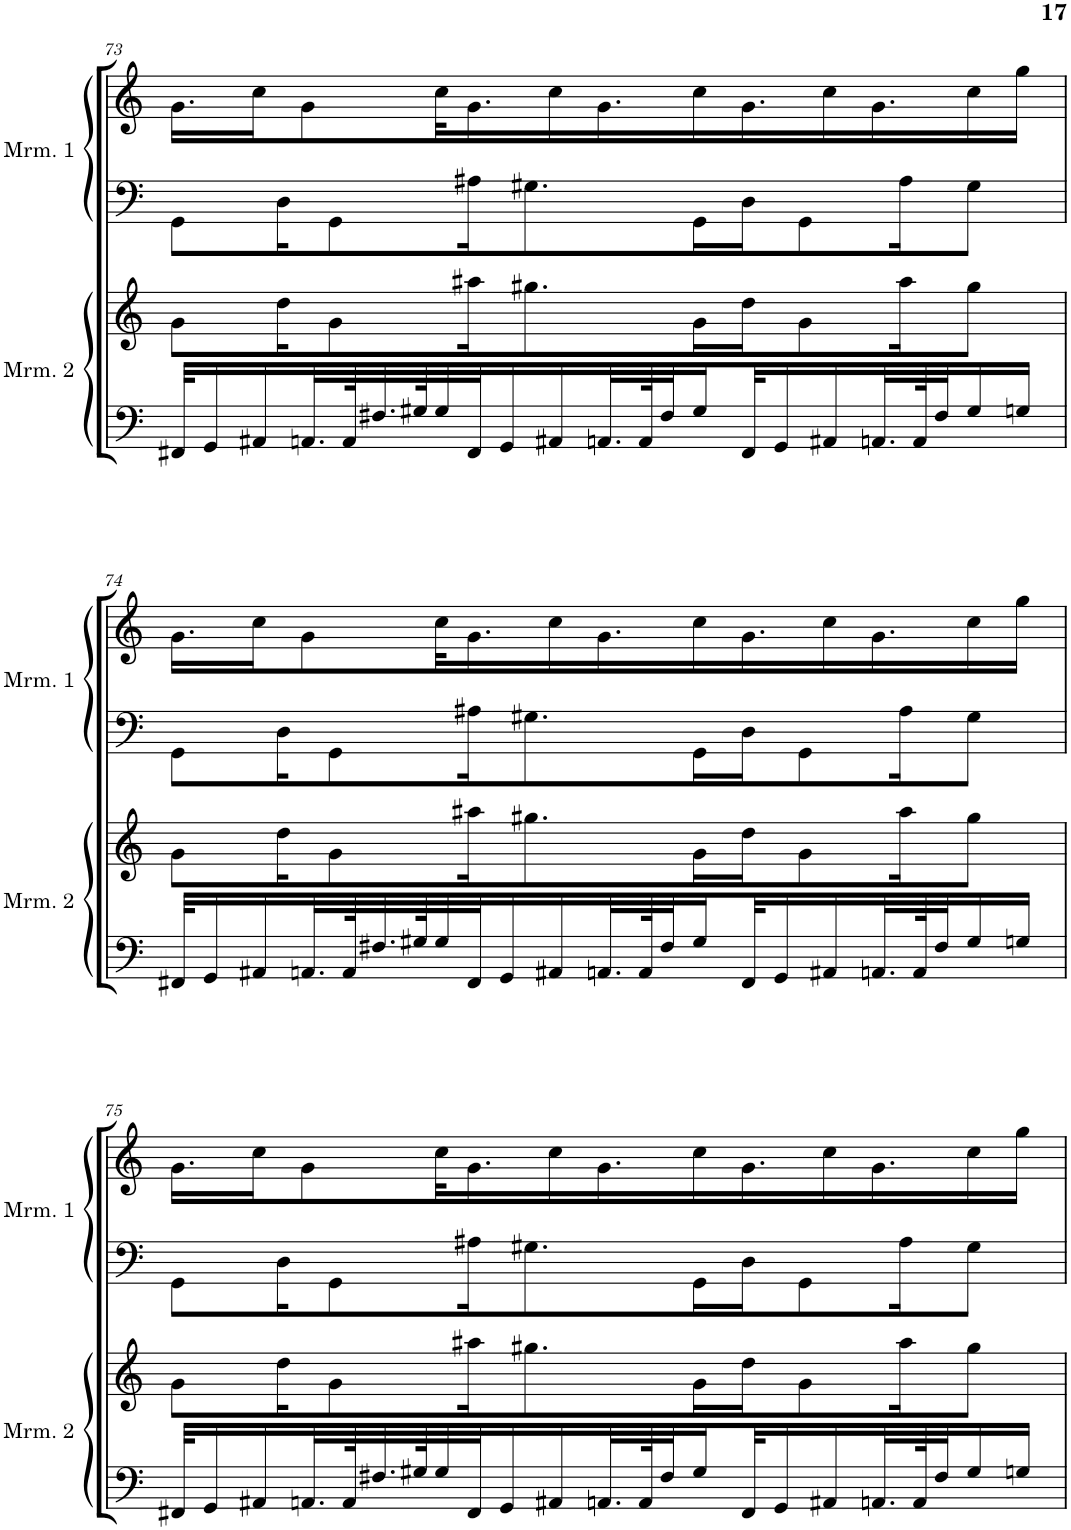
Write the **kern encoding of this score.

**kern	**kern	**kern	**kern
*part4	*part3	*part2	*part1
*staff4	*staff3	*staff2	*staff1
*I"Marimba 2	*I"Marimba 2	*I"Marimba 1	*I"Marimba 1
*I'Mrm. 2	*I'Mrm. 2	*I'Mrm. 1	*I'Mrm. 1
!!LO:PB:g=z
*clefF4	*clefG2	*clefF4	*clefG2
*k[]	*k[]	*k[]	*k[]
*M4/4	*M4/4	*M4/4	*M4/4
=73	=73	=73	=73
32FF#X/KLL	8g\L	8GG\L	16.g\LL
16GG/	.	.	.
16AA#X/	.	.	16cc\J
.	16dd\K	16D\K	.
32.AAn/L	.	.	8g\
.	8g\	8GG\	.
64AA/K	.	.	.
32.F#X/	.	.	.
64G#X/K	.	.	.
32G#/	.	.	32cc\KL
32FF#/J	16aa#X\K	16A#X\K	16.g\
16GG/	.	.	.
.	8.gg#X\	8.G#X\	.
16AA#X/	.	.	16cc\
32.AAn/L	.	.	16.g\
64AA/K	.	.	.
32F#/J	.	.	.
16G#/	16g\L	16GG\L	16cc\
32FF#/K	16dd\J	16D\J	16.g\
16GG/	.	.	.
.	8g\	8GG\	.
16AA#X/	.	.	16cc\
32.AAn/L	.	.	16.g\
.	16aa#\K	16A#\K	.
64AA/K	.	.	.
32F#/J	.	.	.
16G#/	8gg#\J	8G#\J	16cc\
16Gn/JJ	.	.	16gg\JJ
!!LO:LB:g=z
=74	=74	=74	=74
32FF#X/KLL	8g\L	8GG\L	16.g\LL
16GG/	.	.	.
16AA#X/	.	.	16cc\J
.	16dd\K	16D\K	.
32.AAn/L	.	.	8g\
.	8g\	8GG\	.
64AA/K	.	.	.
32.F#X/	.	.	.
64G#X/K	.	.	.
32G#/	.	.	32cc\KL
32FF#/J	16aa#X\K	16A#X\K	16.g\
16GG/	.	.	.
.	8.gg#X\	8.G#X\	.
16AA#X/	.	.	16cc\
32.AAn/L	.	.	16.g\
64AA/K	.	.	.
32F#/J	.	.	.
16G#/	16g\L	16GG\L	16cc\
32FF#/K	16dd\J	16D\J	16.g\
16GG/	.	.	.
.	8g\	8GG\	.
16AA#X/	.	.	16cc\
32.AAn/L	.	.	16.g\
.	16aa#\K	16A#\K	.
64AA/K	.	.	.
32F#/J	.	.	.
16G#/	8gg#\J	8G#\J	16cc\
16Gn/JJ	.	.	16gg\JJ
!!LO:LB:g=z
=75	=75	=75	=75
32FF#X/KLL	8g\L	8GG\L	16.g\LL
16GG/	.	.	.
16AA#X/	.	.	16cc\J
.	16dd\K	16D\K	.
32.AAn/L	.	.	8g\
.	8g\	8GG\	.
64AA/K	.	.	.
32.F#X/	.	.	.
64G#X/K	.	.	.
32G#/	.	.	32cc\KL
32FF#/J	16aa#X\K	16A#X\K	16.g\
16GG/	.	.	.
.	8.gg#X\	8.G#X\	.
16AA#X/	.	.	16cc\
32.AAn/L	.	.	16.g\
64AA/K	.	.	.
32F#/J	.	.	.
16G#/	16g\L	16GG\L	16cc\
32FF#/K	16dd\J	16D\J	16.g\
16GG/	.	.	.
.	8g\	8GG\	.
16AA#X/	.	.	16cc\
32.AAn/L	.	.	16.g\
.	16aa#\K	16A#\K	.
64AA/K	.	.	.
32F#/J	.	.	.
16G#/	8gg#\J	8G#\J	16cc\
16Gn/JJ	.	.	16gg\JJ
=	=	=	=
*-	*-	*-	*-
